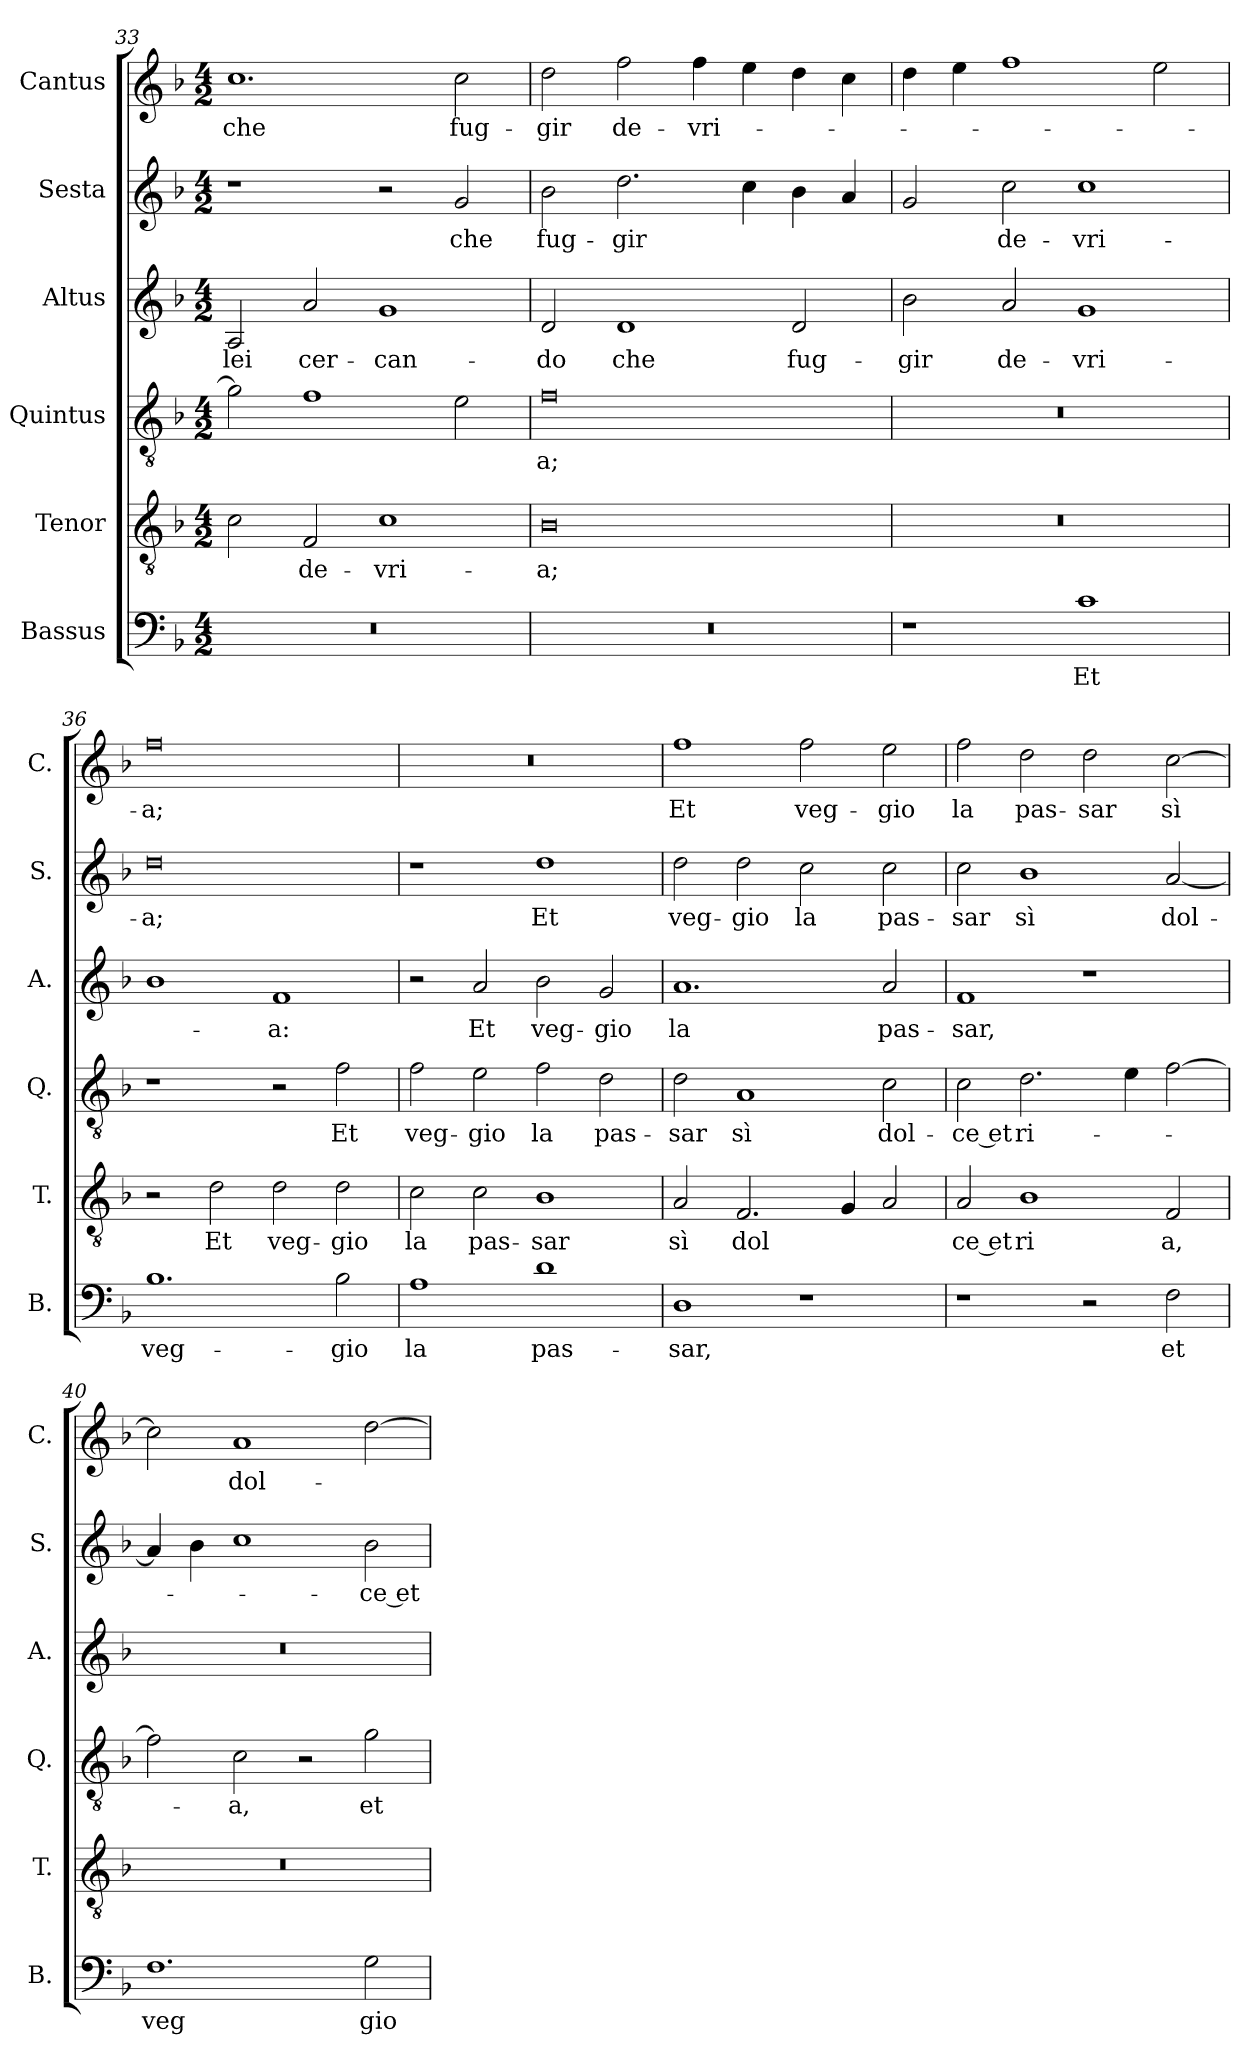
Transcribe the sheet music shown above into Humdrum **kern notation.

**kern	**text	**kern	**text	**kern	**text	**kern	**text	**kern	**text	**kern	**text
*part6	*part6	*part5	*part5	*part4	*part4	*part3	*part3	*part2	*part2	*part1	*part1
*staff6	*staff6	*staff5	*staff5	*staff4	*staff4	*staff3	*staff3	*staff2	*staff2	*staff1	*staff1
*I"Bassus	*	*I"Tenor	*	*I"Quintus	*	*I"Altus	*	*I"Sesta	*	*I"Cantus	*
*I'B.	*	*I'T.	*	*I'Q.	*	*I'A.	*	*I'S.	*	*I'C.	*
*clefF4	*	*clefGv2	*	*clefGv2	*	*clefG2	*	*clefG2	*	*clefG2	*
*k[b-]	*	*k[b-]	*	*k[b-]	*	*k[b-]	*	*k[b-]	*	*k[b-]	*
*M4/2	*	*M4/2	*	*M4/2	*	*M4/2	*	*M4/2	*	*M4/2	*
=33	=33	=33	=33	=33	=33	=33	=33	=33	=33	=33	=33
!	!	!	!	!	!	!	!LO:LY:b	!	!	!	!LO:LY:b
0r	.	2c\	.	2g\]	.	2A/	lei	1r	.	1.cc	che
!	!	!	!LO:LY:b	!	!	!	!LO:LY:b	!	!	!	!
.	.	2F/	de-	1f	.	2a/	cer-	.	.	.	.
!	!	!	!LO:LY:b	!	!	!	!LO:LY:b	!	!	!	!
.	.	1c	-vri-	.	.	1g	-can-	2r	.	.	.
!	!	!	!	!	!	!	!	!	!LO:LY:b	!	!LO:LY:b
.	.	.	.	2e\	.	.	.	2g/	che	2cc\	fug-
=34	=34	=34	=34	=34	=34	=34	=34	=34	=34	=34	=34
!	!	!	!LO:LY:b	!	!LO:LY:b	!	!LO:LY:b	!	!LO:LY:b	!	!LO:LY:b
0r	.	0B-	-a;	0f	-a;	2d/	-do	2b-\	fug-	2dd\	-gir
!	!	!	!	!	!	!	!LO:LY:b	!	!LO:LY:b	!	!LO:LY:b
.	.	.	.	.	.	1d	che	2.dd\	-gir	2ff\	de-
!	!	!	!	!	!	!	!	!	!	!	!LO:LY:b
.	.	.	.	.	.	.	.	.	.	4ff\	-vri-
.	.	.	.	.	.	.	.	4cc\	.	4ee\	.
!	!	!	!	!	!	!	!LO:LY:b	!	!	!	!
.	.	.	.	.	.	2d/	fug-	4b-\	.	4dd\	.
.	.	.	.	.	.	.	.	4a/	.	4cc\	.
=35	=35	=35	=35	=35	=35	=35	=35	=35	=35	=35	=35
!	!	!	!	!	!	!	!LO:LY:b	!	!	!	!
1r	.	0r	.	0r	.	2b-\	-gir	2g/	.	4dd\	.
.	.	.	.	.	.	.	.	.	.	4ee\	.
!	!	!	!	!	!	!	!LO:LY:b	!	!LO:LY:b	!	!
.	.	.	.	.	.	2a/	de-	2cc\	de-	1ff	.
!	!LO:LY:b	!	!	!	!	!	!LO:LY:b	!	!LO:LY:b	!	!
1c	Et	.	.	.	.	1g	-vri-	1cc	-vri-	.	.
.	.	.	.	.	.	.	.	.	.	2ee\	.
=36	=36	=36	=36	=36	=36	=36	=36	=36	=36	=36	=36
!	!LO:LY:b	!	!	!	!	!	!	!	!LO:LY:b	!	!LO:LY:b
1.B-	veg-	2r	.	1r	.	1b-	.	0dd	-a;	0ff	-a;
!	!	!	!LO:LY:b	!	!	!	!	!	!	!	!
.	.	2d\	Et	.	.	.	.	.	.	.	.
!	!	!	!LO:LY:b	!	!	!	!LO:LY:b	!	!	!	!
.	.	2d\	veg-	2r	.	1f	-a:	.	.	.	.
!	!LO:LY:b	!	!LO:LY:b	!	!LO:LY:b	!	!	!	!	!	!
2B-\	-gio	2d\	-gio	2f\	Et	.	.	.	.	.	.
=37	=37	=37	=37	=37	=37	=37	=37	=37	=37	=37	=37
!	!LO:LY:b	!	!LO:LY:b	!	!LO:LY:b	!	!	!	!	!	!
1A	la	2c\	la	2f\	veg-	2r	.	1r	.	0r	.
!	!	!	!LO:LY:b	!	!LO:LY:b	!	!LO:LY:b	!	!	!	!
.	.	2c\	pas-	2e\	-gio	2a/	Et	.	.	.	.
!	!LO:LY:b	!	!LO:LY:b	!	!LO:LY:b	!	!LO:LY:b	!	!LO:LY:b	!	!
1d	pas-	1B-	-sar	2f\	la	2b-\	veg-	1dd	Et	.	.
!	!	!	!	!	!LO:LY:b	!	!LO:LY:b	!	!	!	!
.	.	.	.	2d\	pas-	2g/	-gio	.	.	.	.
!!LO:PB:g=z
=38	=38	=38	=38	=38	=38	=38	=38	=38	=38	=38	=38
!	!LO:LY:b	!	!LO:LY:b	!	!LO:LY:b	!	!LO:LY:b	!	!LO:LY:b	!	!LO:LY:b
1D	-sar,	2A/	sì	2d\	-sar	1.a	la	2dd\	veg-	1ff	Et
!	!	!	!LO:LY:b	!	!LO:LY:b	!	!	!	!LO:LY:b	!	!
.	.	2.F/	dol	1A	sì	.	.	2dd\	-gio	.	.
!	!	!	!	!	!	!	!	!	!LO:LY:b	!	!LO:LY:b
1r	.	.	.	.	.	.	.	2cc\	la	2ff\	veg-
.	.	4G/	.	.	.	.	.	.	.	.	.
!	!	!	!	!	!LO:LY:b	!	!LO:LY:b	!	!LO:LY:b	!	!LO:LY:b
.	.	2A/	.	2c\	dol-	2a/	pas-	2cc\	pas-	2ee\	-gio
=39	=39	=39	=39	=39	=39	=39	=39	=39	=39	=39	=39
!	!	!	!LO:LY:b	!	!LO:LY:b	!	!LO:LY:b	!	!LO:LY:b	!	!LO:LY:b
1r	.	2A/	ce et	2c\	-ce et	1f	-sar,	2cc\	-sar	2ff\	la
!	!	!	!LO:LY:b	!	!LO:LY:b	!	!	!	!LO:LY:b	!	!LO:LY:b
.	.	1B-	ri	2.d\	ri-	.	.	1b-	sì	2dd\	pas-
!	!	!	!	!	!	!	!	!	!	!	!LO:LY:b
2r	.	.	.	.	.	1r	.	.	.	2dd\	-sar
.	.	.	.	4e\	.	.	.	.	.	.	.
!	!LO:LY:b	!	!LO:LY:b	!	!	!	!	!	!LO:LY:b	!	!LO:LY:b
2F\	et	2F/	a,	[2f\	.	.	.	[2a/	dol-	[2cc\	sì
=40	=40	=40	=40	=40	=40	=40	=40	=40	=40	=40	=40
!	!LO:LY:b	!	!	!	!	!	!	!	!	!	!
1.F	veg	0r	.	2f\]	.	0r	.	4a/]	.	2cc\]	.
.	.	.	.	.	.	.	.	4b-\	.	.	.
!	!	!	!	!	!LO:LY:b	!	!	!	!	!	!LO:LY:b
.	.	.	.	2c\	-a,	.	.	1cc	.	1a	dol-
.	.	.	.	2r	.	.	.	.	.	.	.
!	!LO:LY:b	!	!	!	!LO:LY:b	!	!	!	!LO:LY:b	!	!
2G\	gio	.	.	2g\	et	.	.	2b-\	-ce et	[2dd\	.
=	=	=	=	=	=	=	=	=	=	=	=
*-	*-	*-	*-	*-	*-	*-	*-	*-	*-	*-	*-
